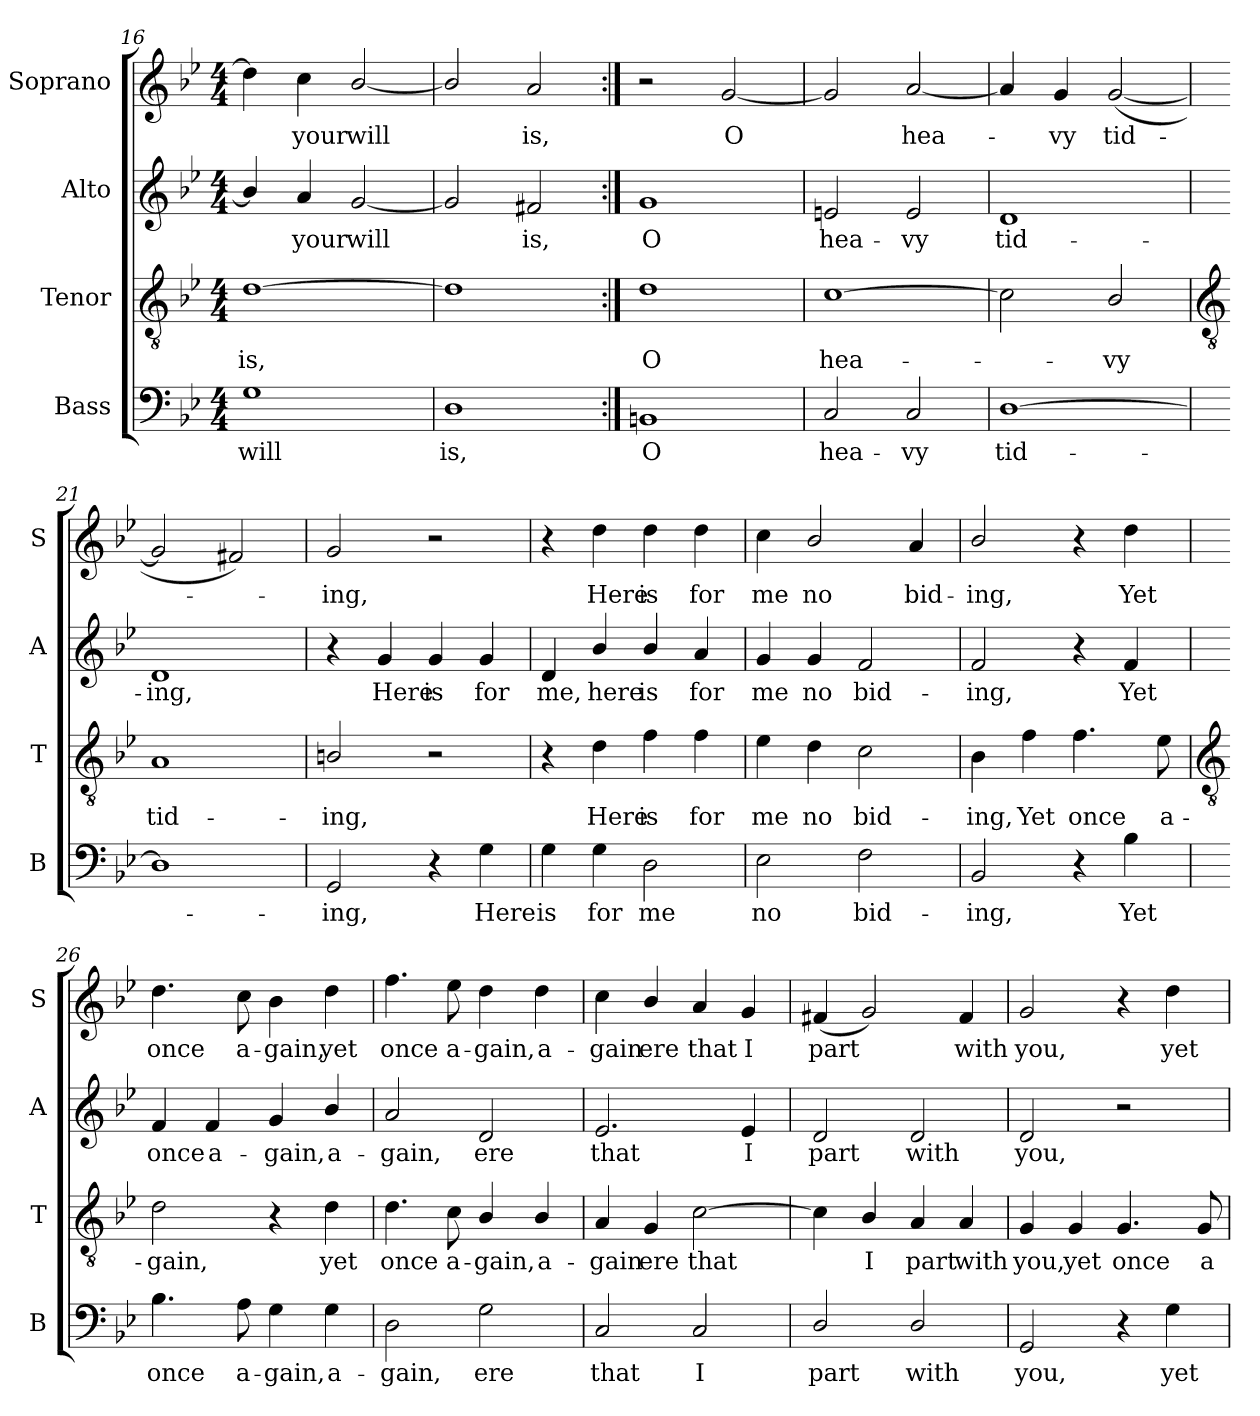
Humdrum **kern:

**kern	**text	**kern	**text	**kern	**text	**kern	**text
*part4	*part4	*part3	*part3	*part2	*part2	*part1	*part1
*staff4	*staff4	*staff3	*staff3	*staff2	*staff2	*staff1	*staff1
*I"Bass	*	*I"Tenor	*	*I"Alto	*	*I"Soprano	*
*I'B	*	*I'T	*	*I'A	*	*I'S	*
!!LO:LB:g=z
*clefF4	*	*clefGv2	*	*clefG2	*	*clefG2	*
*k[b-e-]	*	*k[b-e-]	*	*k[b-e-]	*	*k[b-e-]	*
*B-:	*	*B-:	*	*B-:	*	*B-:	*
*M4/4	*	*M4/4	*	*M4/4	*	*M4/4	*
=16	=16	=16	=16	=16	=16	=16	=16
!	!LO:LY:b	!	!LO:LY:b	!	!	!	!
1G	will	[1d	is,	4b-/]	.	4dd]	.
!	!	!	!	!	!LO:LY:b	!	!LO:LY:b
.	.	.	.	4a	your	4cc	your
!	!	!	!	!	!LO:LY:b	!	!LO:LY:b
.	.	.	.	[2g	will	[2b-/	will
=17	=17	=17	=17	=17	=17	=17	=17
!	!LO:LY:b	!	!	!	!	!	!
1D	is,	1d]	.	2g]	.	2b-/]	.
!	!	!	!	!	!LO:LY:b	!	!LO:LY:b
.	.	.	.	2f#X	is,	2a	is,
=18:|!	=18:|!	=18:|!	=18:|!	=18:|!	=18:|!	=18:|!	=18:|!
!	!LO:LY:b	!	!LO:LY:b	!	!LO:LY:b	!	!
1BBn	O	1d	O	1g	O	2r	.
!	!	!	!	!	!	!	!LO:LY:b
.	.	.	.	.	.	[2g	O
=19	=19	=19	=19	=19	=19	=19	=19
!	!LO:LY:b	!	!LO:LY:b	!	!LO:LY:b	!	!
2C	hea-	[1c	hea-	2en	hea-	2g]	.
!	!LO:LY:b	!	!	!	!LO:LY:b	!	!LO:LY:b
2C	-vy	.	.	2e	-vy	[2a	hea-
=20	=20	=20	=20	=20	=20	=20	=20
!	!LO:LY:b	!	!	!	!LO:LY:b	!	!
[1D	tid-	2c]	.	1d	tid-	4a]	.
!	!	!	!	!	!	!	!LO:LY:b
.	.	.	.	.	.	4g	vy
!	!	!	!LO:LY:b	!	!	!	!LO:LY:b
.	.	2B-/	vy	.	.	(<[2g	tid-
!!LO:LB:g=z
=21	=21	=21	=21	=21	=21	=21	=21
*	*	*clefGv2	*	*	*	*	*
!	!	!	!LO:LY:b	!	!LO:LY:b	!	!
1D]	.	1A	tid-	1d	-ing,	2g]	.
.	.	.	.	.	.	2f#X)	.
=22	=22	=22	=22	=22	=22	=22	=22
!	!LO:LY:b	!	!LO:LY:b	!	!	!	!LO:LY:b
2GG	-ing,	2Bn/	-ing,	4r	.	2g	ing,
!	!	!	!	!	!LO:LY:b	!	!
.	.	.	.	4g	Here	.	.
!	!	!	!	!	!LO:LY:b	!	!
4r	.	2r	.	4g	is	2r	.
!	!LO:LY:b	!	!	!	!LO:LY:b	!	!
4G	Here	.	.	4g	for	.	.
=23	=23	=23	=23	=23	=23	=23	=23
!	!LO:LY:b	!	!	!	!LO:LY:b	!	!
4G	is	4r	.	4d	me,	4r	.
!	!LO:LY:b	!	!LO:LY:b	!	!LO:LY:b	!	!LO:LY:b
4G	for	4d	Here	4b-/	here	4dd	Here
!	!LO:LY:b	!	!LO:LY:b	!	!LO:LY:b	!	!LO:LY:b
2D	me	4f	is	4b-/	is	4dd	is
!	!	!	!LO:LY:b	!	!LO:LY:b	!	!LO:LY:b
.	.	4f	for	4a	for	4dd	for
=24	=24	=24	=24	=24	=24	=24	=24
!	!LO:LY:b	!	!LO:LY:b	!	!LO:LY:b	!	!LO:LY:b
2E-	no	4e-	me	4g	me	4cc	me
!	!	!	!LO:LY:b	!	!LO:LY:b	!	!LO:LY:b
.	.	4d	no	4g	no	2b-/	no
!	!LO:LY:b	!	!LO:LY:b	!	!LO:LY:b	!	!
2F	bid-	2c	bid-	2f	bid-	.	.
!	!	!	!	!	!	!	!LO:LY:b
.	.	.	.	.	.	4a	bid-
=25	=25	=25	=25	=25	=25	=25	=25
!	!LO:LY:b	!	!LO:LY:b	!	!LO:LY:b	!	!LO:LY:b
2BB-	-ing,	4B-	-ing,	2f	-ing,	2b-/	-ing,
!	!	!	!LO:LY:b	!	!	!	!
.	.	4f	Yet	.	.	.	.
!	!	!	!LO:LY:b	!	!	!	!
4r	.	4.f	once	4r	.	4r	.
!	!LO:LY:b	!	!	!	!LO:LY:b	!	!LO:LY:b
4B-	Yet	.	.	4f	Yet	4dd	Yet
!	!	!	!LO:LY:b	!	!	!	!
.	.	8e-	a-	.	.	.	.
!!LO:LB:g=z
=26	=26	=26	=26	=26	=26	=26	=26
*	*	*clefGv2	*	*	*	*	*
!	!LO:LY:b	!	!LO:LY:b	!	!LO:LY:b	!	!LO:LY:b
4.B-	once	2d	-gain,	4f	once	4.dd	once
!	!	!	!	!	!LO:LY:b	!	!
.	.	.	.	4f	a-	.	.
!	!LO:LY:b	!	!	!	!	!	!LO:LY:b
8A	a-	.	.	.	.	8cc	a-
!	!LO:LY:b	!	!	!	!LO:LY:b	!	!LO:LY:b
4G	-gain,	4r	.	4g	-gain,	4b-	-gain,
!	!LO:LY:b	!	!LO:LY:b	!	!LO:LY:b	!	!LO:LY:b
4G	a-	4d	yet	4b-/	a-	4dd	yet
=27	=27	=27	=27	=27	=27	=27	=27
!	!LO:LY:b	!	!LO:LY:b	!	!LO:LY:b	!	!LO:LY:b
2D	-gain,	4.d	once	2a	-gain,	4.ff	once
!	!	!	!LO:LY:b	!	!	!	!LO:LY:b
.	.	8c	a-	.	.	8ee-	a-
!	!LO:LY:b	!	!LO:LY:b	!	!LO:LY:b	!	!LO:LY:b
2G	ere	4B-/	-gain,	2d	ere	4dd	-gain,
!	!	!	!LO:LY:b	!	!	!	!LO:LY:b
.	.	4B-/	a-	.	.	4dd	a-
=28	=28	=28	=28	=28	=28	=28	=28
!	!LO:LY:b	!	!LO:LY:b	!	!LO:LY:b	!	!LO:LY:b
2C	that	4A	-gain	2.e-	that	4cc	-gain
!	!	!	!LO:LY:b	!	!	!	!LO:LY:b
.	.	4G	ere	.	.	4b-/	ere
!	!LO:LY:b	!	!LO:LY:b	!	!	!	!LO:LY:b
2C	I	[2c	that	.	.	4a	that
!	!	!	!	!	!LO:LY:b	!	!LO:LY:b
.	.	.	.	4e-	I	4g	I
=29	=29	=29	=29	=29	=29	=29	=29
!	!LO:LY:b	!	!	!	!LO:LY:b	!	!LO:LY:b
2D/	part	4c]	.	2d	part	(<4f#X	part
!	!	!	!LO:LY:b	!	!	!	!
.	.	4B-/	I	.	.	2g)	.
!	!LO:LY:b	!	!LO:LY:b	!	!LO:LY:b	!	!
2D/	with	4A	part	2d	with	.	.
!	!	!	!LO:LY:b	!	!	!	!LO:LY:b
.	.	4A	with	.	.	4f#	with
=30	=30	=30	=30	=30	=30	=30	=30
!	!LO:LY:b	!	!LO:LY:b	!	!LO:LY:b	!	!LO:LY:b
2GG	you,	4G	you,	2d	you,	2g	you,
!	!	!	!LO:LY:b	!	!	!	!
.	.	4G	yet	.	.	.	.
!	!	!	!LO:LY:b	!	!	!	!
4r	.	4.G	once	2r	.	4r	.
!	!LO:LY:b	!	!	!	!	!	!LO:LY:b
4G	yet	.	.	.	.	4dd	yet
!	!	!	!LO:LY:b	!	!	!	!
.	.	8G	a-	.	.	.	.
=	=	=	=	=	=	=	=
*-	*-	*-	*-	*-	*-	*-	*-
